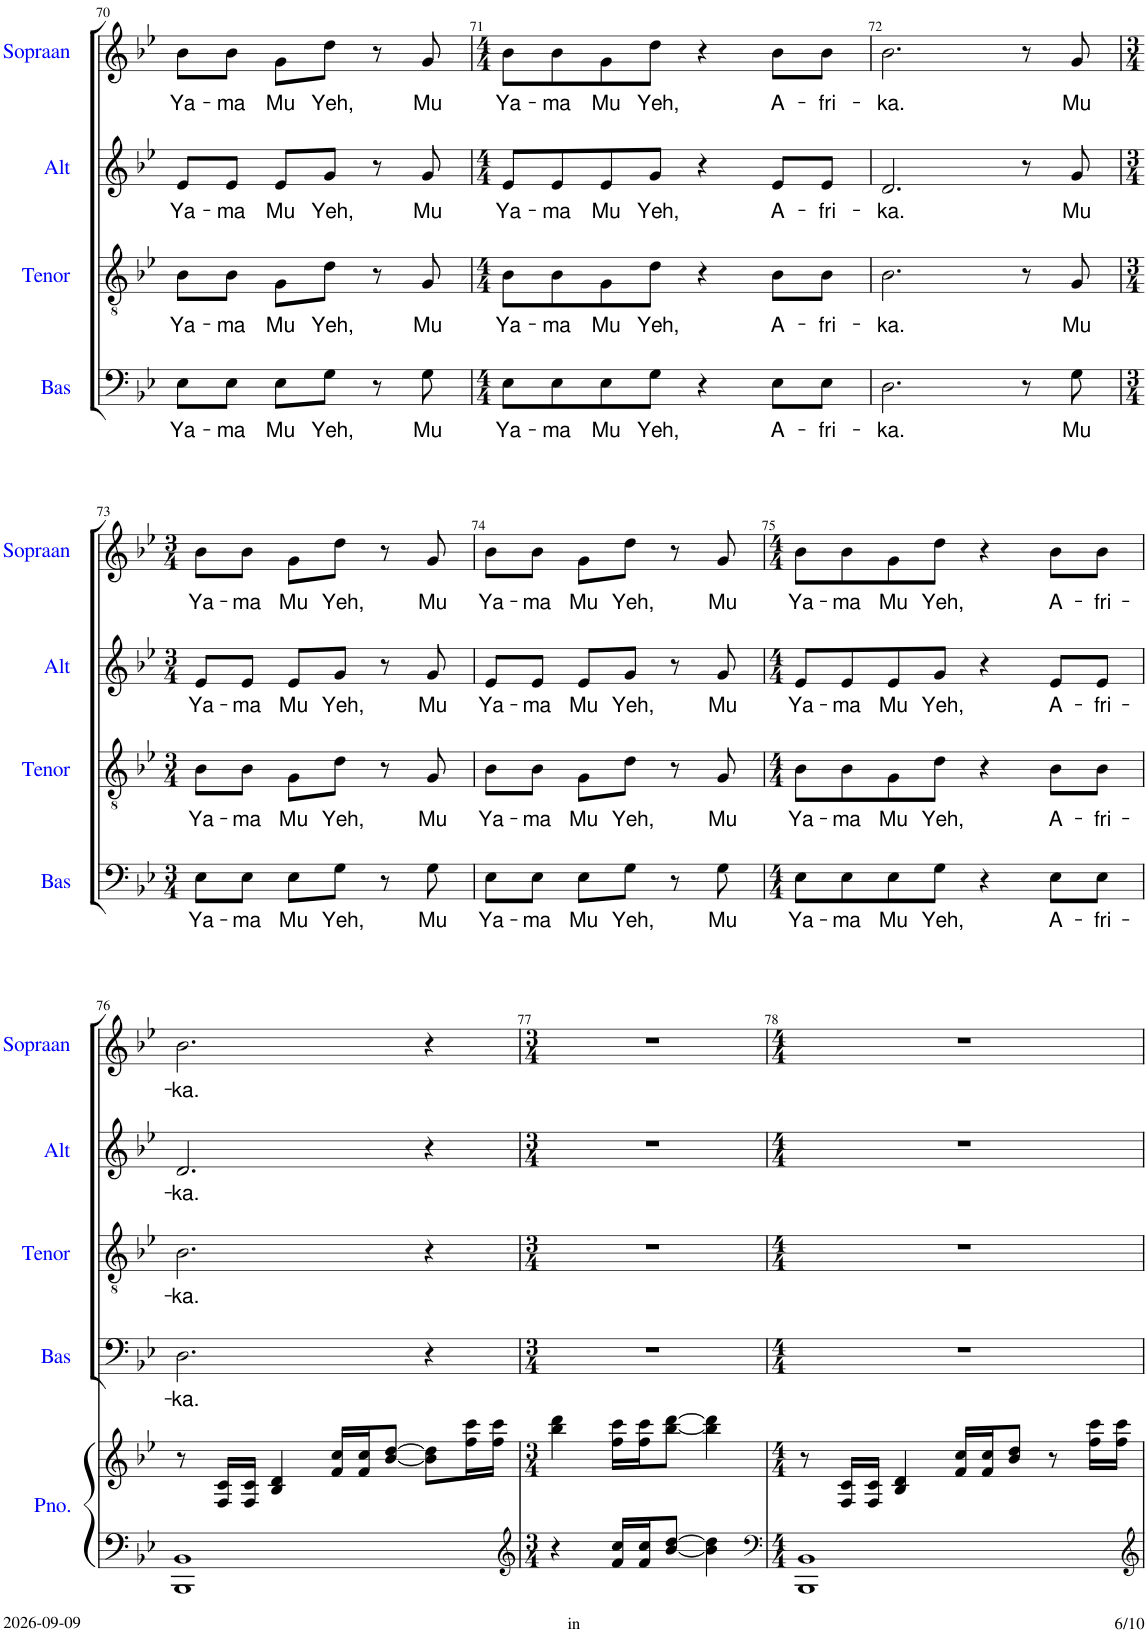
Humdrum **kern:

**kern	**kern	**kern	**text	**kern	**text	**kern	**text	**kern	**text
*part5	*part5	*part4	*part4	*part3	*part3	*part2	*part2	*part1	*part1
*staff6	*staff5	*staff4	*staff4	*staff3	*staff3	*staff2	*staff2	*staff1	*staff1
*I"Piano	*	*I"Bas	*	*I"Tenor	*	*I"Alt	*	*I"Sopraan	*
*I'Pno.	*	*I'Bas	*	*I'Tenor	*	*I'Alt	*	*I'Sopraan	*
!!LO:PB:g=z
*clefF4	*clefG2	*clefF4	*	*clefGv2	*	*clefG2	*	*clefG2	*
*k[b-e-]	*k[b-e-]	*k[b-e-]	*	*k[b-e-]	*	*k[b-e-]	*	*k[b-e-]	*
*M3/4	*M3/4	*M3/4	*	*M3/4	*	*M3/4	*	*M3/4	*
=70	=70	=70	=70	=70	=70	=70	=70	=70	=70
!	!	!	!LO:LY:b	!	!LO:LY:b	!	!LO:LY:b	!	!LO:LY:b
2.r	2.r	8E-\L	Ya-	8B-\L	Ya-	8e-/L	Ya-	8b-\L	Ya-
!	!	!	!LO:LY:b	!	!LO:LY:b	!	!LO:LY:b	!	!LO:LY:b
.	.	8E-\J	-ma	8B-\J	-ma	8e-/J	-ma	8b-\J	-ma
!	!	!	!LO:LY:b	!	!LO:LY:b	!	!LO:LY:b	!	!LO:LY:b
.	.	8E-\L	Mu	8G\L	Mu	8e-/L	Mu	8g\L	Mu
!	!	!	!LO:LY:b	!	!LO:LY:b	!	!LO:LY:b	!	!LO:LY:b
.	.	8G\J	Yeh,	8d\J	Yeh,	8g/J	Yeh,	8dd\J	Yeh,
.	.	8r	.	8r	.	8r	.	8r	.
!	!	!	!LO:LY:b	!	!LO:LY:b	!	!LO:LY:b	!	!LO:LY:b
.	.	8G\	Mu	8G/	Mu	8g/	Mu	8g/	Mu
=71	=71	=71	=71	=71	=71	=71	=71	=71	=71
*M4/4	*M4/4	*M4/4	*	*M4/4	*	*M4/4	*	*M4/4	*
!	!	!	!LO:LY:b	!	!LO:LY:b	!	!LO:LY:b	!	!LO:LY:b
1r	1r	8E-\L	Ya-	8B-\L	Ya-	8e-/L	Ya-	8b-\L	Ya-
!	!	!	!LO:LY:b	!	!LO:LY:b	!	!LO:LY:b	!	!LO:LY:b
.	.	8E-\	-ma	8B-\	-ma	8e-/	-ma	8b-\	-ma
!	!	!	!LO:LY:b	!	!LO:LY:b	!	!LO:LY:b	!	!LO:LY:b
.	.	8E-\	Mu	8G\	Mu	8e-/	Mu	8g\	Mu
!	!	!	!LO:LY:b	!	!LO:LY:b	!	!LO:LY:b	!	!LO:LY:b
.	.	8G\J	Yeh,	8d\J	Yeh,	8g/J	Yeh,	8dd\J	Yeh,
.	.	4r	.	4r	.	4r	.	4r	.
!	!	!	!LO:LY:b	!	!LO:LY:b	!	!LO:LY:b	!	!LO:LY:b
.	.	8E-\L	A-	8B-\L	A-	8e-/L	A-	8b-\L	A-
!	!	!	!LO:LY:b	!	!LO:LY:b	!	!LO:LY:b	!	!LO:LY:b
.	.	8E-\J	-fri-	8B-\J	-fri-	8e-/J	-fri-	8b-\J	-fri-
=72	=72	=72	=72	=72	=72	=72	=72	=72	=72
!	!	!	!LO:LY:b	!	!LO:LY:b	!	!LO:LY:b	!	!LO:LY:b
1r	1r	2.D\	-ka.	2.B-\	-ka.	2.d/	-ka.	2.b-\	-ka.
.	.	8r	.	8r	.	8r	.	8r	.
!	!	!	!LO:LY:b	!	!LO:LY:b	!	!LO:LY:b	!	!LO:LY:b
.	.	8G\	Mu	8G/	Mu	8g/	Mu	8g/	Mu
!!LO:LB:g=z
=73	=73	=73	=73	=73	=73	=73	=73	=73	=73
*M3/4	*M3/4	*M3/4	*	*M3/4	*	*M3/4	*	*M3/4	*
!	!	!	!LO:LY:b	!	!LO:LY:b	!	!LO:LY:b	!	!LO:LY:b
2.r	2.r	8E-\L	Ya-	8B-\L	Ya-	8e-/L	Ya-	8b-\L	Ya-
!	!	!	!LO:LY:b	!	!LO:LY:b	!	!LO:LY:b	!	!LO:LY:b
.	.	8E-\J	-ma	8B-\J	-ma	8e-/J	-ma	8b-\J	-ma
!	!	!	!LO:LY:b	!	!LO:LY:b	!	!LO:LY:b	!	!LO:LY:b
.	.	8E-\L	Mu	8G\L	Mu	8e-/L	Mu	8g\L	Mu
!	!	!	!LO:LY:b	!	!LO:LY:b	!	!LO:LY:b	!	!LO:LY:b
.	.	8G\J	Yeh,	8d\J	Yeh,	8g/J	Yeh,	8dd\J	Yeh,
.	.	8r	.	8r	.	8r	.	8r	.
!	!	!	!LO:LY:b	!	!LO:LY:b	!	!LO:LY:b	!	!LO:LY:b
.	.	8G\	Mu	8G/	Mu	8g/	Mu	8g/	Mu
=74	=74	=74	=74	=74	=74	=74	=74	=74	=74
!	!	!	!LO:LY:b	!	!LO:LY:b	!	!LO:LY:b	!	!LO:LY:b
2.r	2.r	8E-\L	Ya-	8B-\L	Ya-	8e-/L	Ya-	8b-\L	Ya-
!	!	!	!LO:LY:b	!	!LO:LY:b	!	!LO:LY:b	!	!LO:LY:b
.	.	8E-\J	-ma	8B-\J	-ma	8e-/J	-ma	8b-\J	-ma
!	!	!	!LO:LY:b	!	!LO:LY:b	!	!LO:LY:b	!	!LO:LY:b
.	.	8E-\L	Mu	8G\L	Mu	8e-/L	Mu	8g\L	Mu
!	!	!	!LO:LY:b	!	!LO:LY:b	!	!LO:LY:b	!	!LO:LY:b
.	.	8G\J	Yeh,	8d\J	Yeh,	8g/J	Yeh,	8dd\J	Yeh,
.	.	8r	.	8r	.	8r	.	8r	.
!	!	!	!LO:LY:b	!	!LO:LY:b	!	!LO:LY:b	!	!LO:LY:b
.	.	8G\	Mu	8G/	Mu	8g/	Mu	8g/	Mu
=75	=75	=75	=75	=75	=75	=75	=75	=75	=75
*M4/4	*M4/4	*M4/4	*	*M4/4	*	*M4/4	*	*M4/4	*
!	!	!	!LO:LY:b	!	!LO:LY:b	!	!LO:LY:b	!	!LO:LY:b
1r	1r	8E-\L	Ya-	8B-\L	Ya-	8e-/L	Ya-	8b-\L	Ya-
!	!	!	!LO:LY:b	!	!LO:LY:b	!	!LO:LY:b	!	!LO:LY:b
.	.	8E-\	-ma	8B-\	-ma	8e-/	-ma	8b-\	-ma
!	!	!	!LO:LY:b	!	!LO:LY:b	!	!LO:LY:b	!	!LO:LY:b
.	.	8E-\	Mu	8G\	Mu	8e-/	Mu	8g\	Mu
!	!	!	!LO:LY:b	!	!LO:LY:b	!	!LO:LY:b	!	!LO:LY:b
.	.	8G\J	Yeh,	8d\J	Yeh,	8g/J	Yeh,	8dd\J	Yeh,
.	.	4r	.	4r	.	4r	.	4r	.
!	!	!	!LO:LY:b	!	!LO:LY:b	!	!LO:LY:b	!	!LO:LY:b
.	.	8E-\L	A-	8B-\L	A-	8e-/L	A-	8b-\L	A-
!	!	!	!LO:LY:b	!	!LO:LY:b	!	!LO:LY:b	!	!LO:LY:b
.	.	8E-\J	-fri-	8B-\J	-fri-	8e-/J	-fri-	8b-\J	-fri-
!!LO:LB:g=z
=76	=76	=76	=76	=76	=76	=76	=76	=76	=76
!	!	!	!LO:LY:b	!	!LO:LY:b	!	!LO:LY:b	!	!LO:LY:b
1BBB- 1BB-	8r	2.D\	-ka.	2.B-\	-ka.	2.d/	-ka.	2.b-\	-ka.
.	16F/ 16c/LL	.	.	.	.	.	.	.	.
.	16F/ 16c/JJ	.	.	.	.	.	.	.	.
.	4B-/ 4d/	.	.	.	.	.	.	.	.
.	16f/ 16cc/LL	.	.	.	.	.	.	.	.
.	16f/ 16cc/J	.	.	.	.	.	.	.	.
.	[8b-/ [8dd/J	.	.	.	.	.	.	.	.
.	8b-\] 8dd\]L	4r	.	4r	.	4r	.	4r	.
.	16ff\ 16ccc\L	.	.	.	.	.	.	.	.
.	16ff\ 16ccc\JJ	.	.	.	.	.	.	.	.
=77	=77	=77	=77	=77	=77	=77	=77	=77	=77
*clefG2	*	*	*	*	*	*	*	*	*
*M3/4	*M3/4	*M3/4	*	*M3/4	*	*M3/4	*	*M3/4	*
4r	4bb-\ 4ddd\	2.r	.	2.r	.	2.r	.	2.r	.
16f/ 16cc/LL	16ff\ 16ccc\LL	.	.	.	.	.	.	.	.
16f/ 16cc/J	16ff\ 16ccc\J	.	.	.	.	.	.	.	.
[8b-/ [8dd/J	[8bb-\ [8ddd\J	.	.	.	.	.	.	.	.
4b-\] 4dd\]	4bb-\] 4ddd\]	.	.	.	.	.	.	.	.
=78	=78	=78	=78	=78	=78	=78	=78	=78	=78
*clefF4	*	*	*	*	*	*	*	*	*
*M4/4	*M4/4	*M4/4	*	*M4/4	*	*M4/4	*	*M4/4	*
1BBB- 1BB-	8r	1r	.	1r	.	1r	.	1r	.
.	16F/ 16c/LL	.	.	.	.	.	.	.	.
.	16F/ 16c/JJ	.	.	.	.	.	.	.	.
.	4B-/ 4d/	.	.	.	.	.	.	.	.
.	16f/ 16cc/LL	.	.	.	.	.	.	.	.
.	16f/ 16cc/J	.	.	.	.	.	.	.	.
.	8b-/ 8dd/J	.	.	.	.	.	.	.	.
.	8r	.	.	.	.	.	.	.	.
.	16ff\ 16ccc\LL	.	.	.	.	.	.	.	.
.	16ff\ 16ccc\JJ	.	.	.	.	.	.	.	.
=	=	=	=	=	=	=	=	=	=
*-	*-	*-	*-	*-	*-	*-	*-	*-	*-
